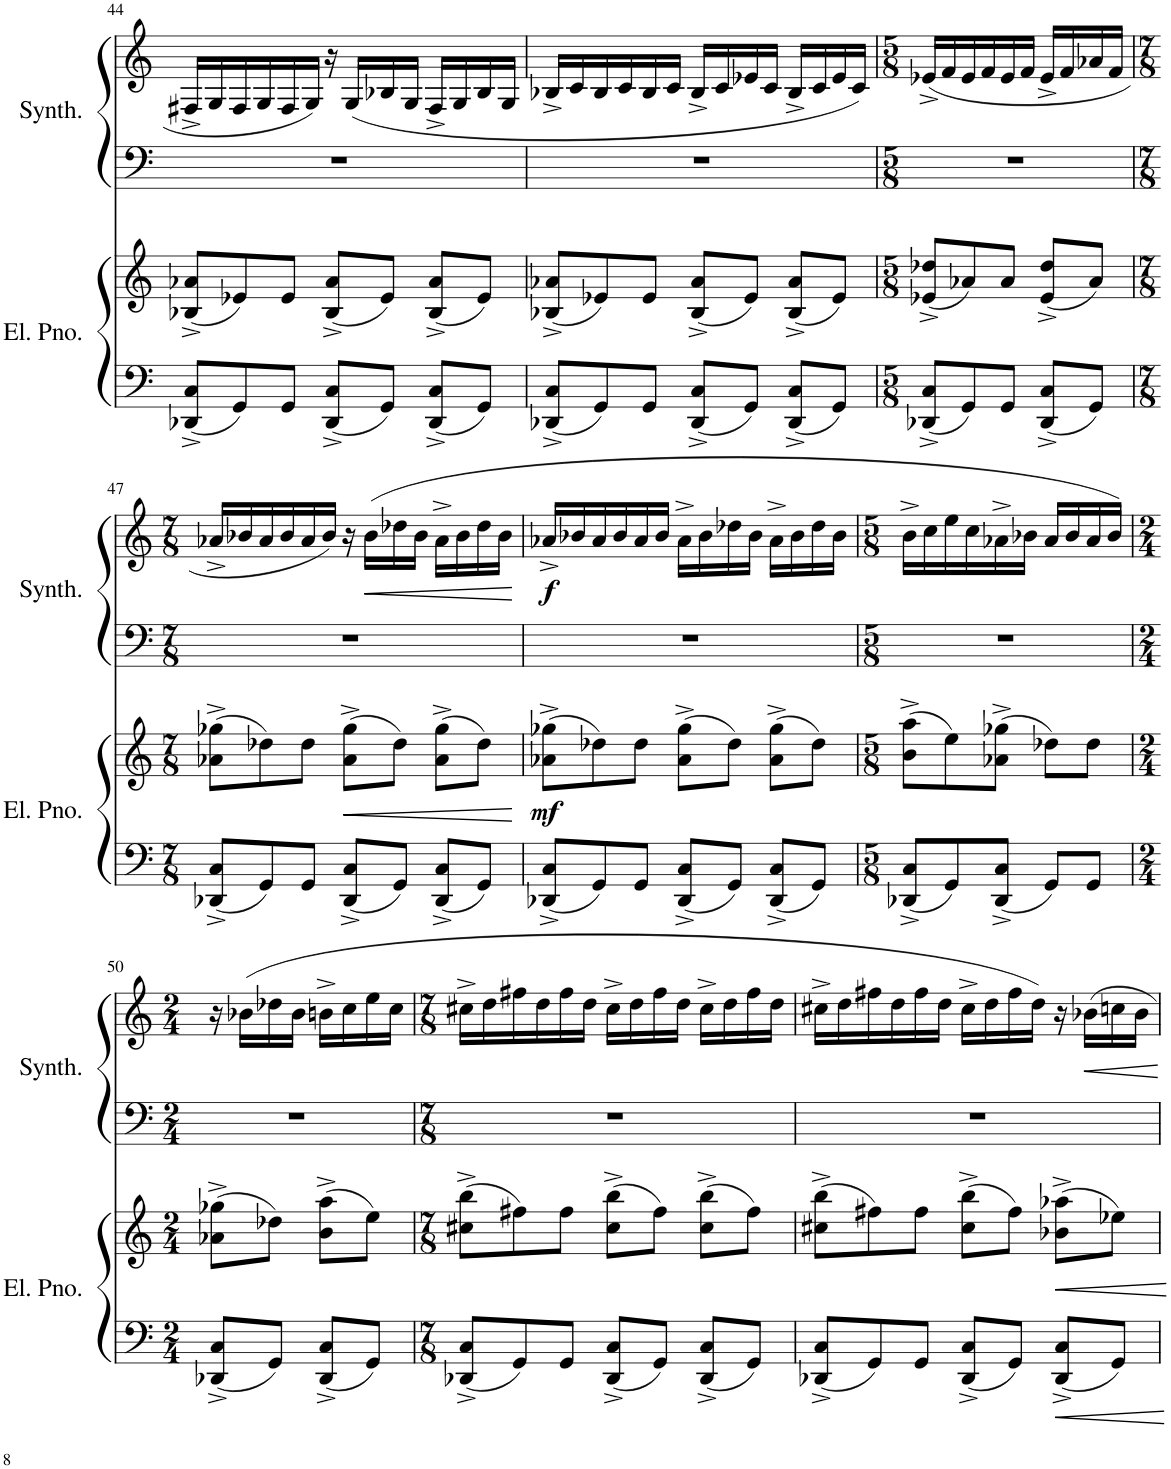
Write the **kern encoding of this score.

**kern	**kern	**dynam	**kern	**kern	**dynam
*part2	*part2	*part2	*part1	*part1	*part1
*staff4	*staff3	*staff3/4	*staff2	*staff1	*staff1/2
*I"Electric Piano	*	*	*I"Saw Synthesizer	*	*
*I'El. Pno.	*	*	*I'Synth.	*	*
!!LO:PB:g=z
*clefF4	*clefG2	*	*clefF4	*clefG2	*
*k[]	*k[]	*	*k[]	*k[]	*
*M7/8	*M7/8	*	*M7/8	*M7/8	*
=44	=44	=44	=44	=44	=44
8DD-X/^ 8C/^L	(8B-X/^ 8a-X/^L	.	2..r	16F#X^/LL	.
.	.	.	.	16G/	.
8GG/	8e-X/)	.	.	16F#/	.
.	.	.	.	16G/	.
8GG/J	8e-/J	.	.	16F#/	.
.	.	.	.	16G/JJ	.
8DD-/^ 8C/^L	(8B-/^ 8a-/^L	.	.	16r	.
.	.	.	.	(16G/LL	.
8GG/J	8e-/J)	.	.	16B-X/	.
.	.	.	.	16G/JJ	.
8DD-/^ 8C/^L	(8B-/^ 8a-/^L	.	.	16F#^/LL	.
.	.	.	.	16G/	.
8GG/J	8e-/J)	.	.	16B-/	.
.	.	.	.	16G/JJ	.
=45	=45	=45	=45	=45	=45
8DD-X/^ 8C/^L	(8B-X/^ 8a-X/^L	.	2..r	16B-X^/LL	.
.	.	.	.	16c/	.
8GG/	8e-X/)	.	.	16B-/	.
.	.	.	.	16c/	.
8GG/J	8e-/J	.	.	16B-/	.
.	.	.	.	16c/JJ	.
8DD-/^ 8C/^L	(8B-/^ 8a-/^L	.	.	16B-^/LL	.
.	.	.	.	16c/	.
8GG/J	8e-/J)	.	.	16e-X/	.
.	.	.	.	16c/JJ	.
8DD-/^ 8C/^L	(8B-/^ 8a-/^L	.	.	16B-^/LL	.
.	.	.	.	16c/	.
8GG/J	8e-/J)	.	.	16e-/	.
.	.	.	.	16c/JJ)	.
=46	=46	=46	=46	=46	=46
*M5/8	*M5/8	*	*M5/8	*M5/8	*
8DD-X/^ 8C/^L	(8e-X/^ 8dd-X/^L	.	8%5r	(16e-X^/LL	.
.	.	.	.	16f/	.
8GG/	8a-X/)	.	.	16e-/	.
.	.	.	.	16f/	.
8GG/J	8a-/J	.	.	16e-/	.
.	.	.	.	16f/JJ	.
8DD-/^ 8C/^L	(8e-/^ 8dd-/^L	.	.	16e-^/LL	.
.	.	.	.	16f/	.
8GG/J	8a-/J)	.	.	16a-X/	.
.	.	.	.	16f/JJ	.
!!LO:LB:g=z
=47	=47	=47	=47	=47	=47
*M7/8	*M7/8	*	*M7/8	*M7/8	*
8DD-X/^ 8C/^L	(8a-X\^ 8gg-X\^L	.	2..r	16a-X^/LL	.
.	.	.	.	16b-X/	.
8GG/	8dd-X\)	.	.	16a-/	.
.	.	.	.	16b-/	.
8GG/J	8dd-\J	.	.	16a-/	.
.	.	.	.	16b-/JJ)	.
!	!	!LO:HP:b	!	!	!
8DD-/^ 8C/^L	(8a-\^ 8gg-\^L	<	.	16r	.
!	!	!	!	!	!LO:HP:b
.	.	.	.	(16b-\LL	<
8GG/J	8dd-\J)	.	.	16dd-X\	.
.	.	.	.	16b-\JJ	.
8DD-/^ 8C/^L	(8a-\^ 8gg-\^L	.	.	16a-^\LL	.
.	.	.	.	16b-\	.
8GG/J	8dd-\J)	.	.	16dd-\	.
.	.	.	.	16b-\JJ	.
.	.	[	.	.	[
=48	=48	=48	=48	=48	=48
!	!	!LO:DY:b	!	!	!LO:DY:b
8DD-X/^ 8C/^L	(8a-X\^ 8gg-X\^L	mf	2..r	16a-X^/LL	f
.	.	.	.	16b-X/	.
8GG/	8dd-X\)	.	.	16a-/	.
.	.	.	.	16b-/	.
8GG/J	8dd-\J	.	.	16a-/	.
.	.	.	.	16b-/JJ	.
8DD-/^ 8C/^L	(8a-\^ 8gg-\^L	.	.	16a-^\LL	.
.	.	.	.	16b-\	.
8GG/J	8dd-\J)	.	.	16dd-X\	.
.	.	.	.	16b-\JJ	.
8DD-/^ 8C/^L	(8a-\^ 8gg-\^L	.	.	16a-^\LL	.
.	.	.	.	16b-\	.
8GG/J	8dd-\J)	.	.	16dd-\	.
.	.	.	.	16b-\JJ	.
=49	=49	=49	=49	=49	=49
*M5/8	*M5/8	*	*M5/8	*M5/8	*
8DD-X/^ 8C/^L	(8b\^ 8aa\^L	.	8%5r	16b^\LL	.
.	.	.	.	16cc\	.
8GG/	8ee\)	.	.	16ee\	.
.	.	.	.	16cc\	.
8DD-/^ 8C/^J	(8a-X\^ 8gg-X\^J	.	.	16a-X^\	.
.	.	.	.	16b-X\JJ	.
8GG/L	8dd-X\L)	.	.	16a-/LL	.
.	.	.	.	16b-/	.
8GG/J	8dd-\J	.	.	16a-/	.
.	.	.	.	16b-/JJ)	.
!!LO:LB:g=z
=50	=50	=50	=50	=50	=50
*M2/4	*M2/4	*	*M2/4	*M2/4	*
8DD-X/^ 8C/^L	(8a-X\^ 8gg-X\^L	.	2r	16r	.
.	.	.	.	(16b-X\LL	.
8GG/J	8dd-X\J)	.	.	16dd-X\	.
.	.	.	.	16b-\JJ	.
8DD-/^ 8C/^L	(8b\^ 8aa\^L	.	.	16bn^\LL	.
.	.	.	.	16cc\	.
8GG/J	8ee\J)	.	.	16ee\	.
.	.	.	.	16cc\JJ	.
=51	=51	=51	=51	=51	=51
*M7/8	*M7/8	*	*M7/8	*M7/8	*
8DD-X/^ 8C/^L	(8cc#X\^ 8bb\^L	.	2..r	16cc#X^\LL	.
.	.	.	.	16dd\	.
8GG/	8ff#X\)	.	.	16ff#X\	.
.	.	.	.	16dd\	.
8GG/J	8ff#\J	.	.	16ff#\	.
.	.	.	.	16dd\JJ	.
8DD-/^ 8C/^L	(8cc#\^ 8bb\^L	.	.	16cc#^\LL	.
.	.	.	.	16dd\	.
8GG/J	8ff#\J)	.	.	16ff#\	.
.	.	.	.	16dd\JJ	.
8DD-/^ 8C/^L	(8cc#\^ 8bb\^L	.	.	16cc#^\LL	.
.	.	.	.	16dd\	.
8GG/J	8ff#\J)	.	.	16ff#\	.
.	.	.	.	16dd\JJ	.
=52	=52	=52	=52	=52	=52
8DD-X/^ 8C/^L	(8cc#X\^ 8bb\^L	.	2..r	16cc#X^\LL	.
.	.	.	.	16dd\	.
8GG/	8ff#X\)	.	.	16ff#X\	.
.	.	.	.	16dd\	.
8GG/J	8ff#\J	.	.	16ff#\	.
.	.	.	.	16dd\JJ	.
8DD-/^ 8C/^L	(8cc#\^ 8bb\^L	.	.	16cc#^\LL	.
.	.	.	.	16dd\	.
8GG/J	8ff#\J)	.	.	16ff#\	.
.	.	.	.	16dd\JJ)	.
8DD-/^ 8C/^L	(8b-X\^ 8aa-X\^L	.	.	16r	.
.	.	.	.	16b-X\LL	.
8GG/J	8ee-X\J)	.	.	16ccn\	.
.	.	.	.	16b-\JJ	.
=	=	=	=	=	=
*-	*-	*-	*-	*-	*-
